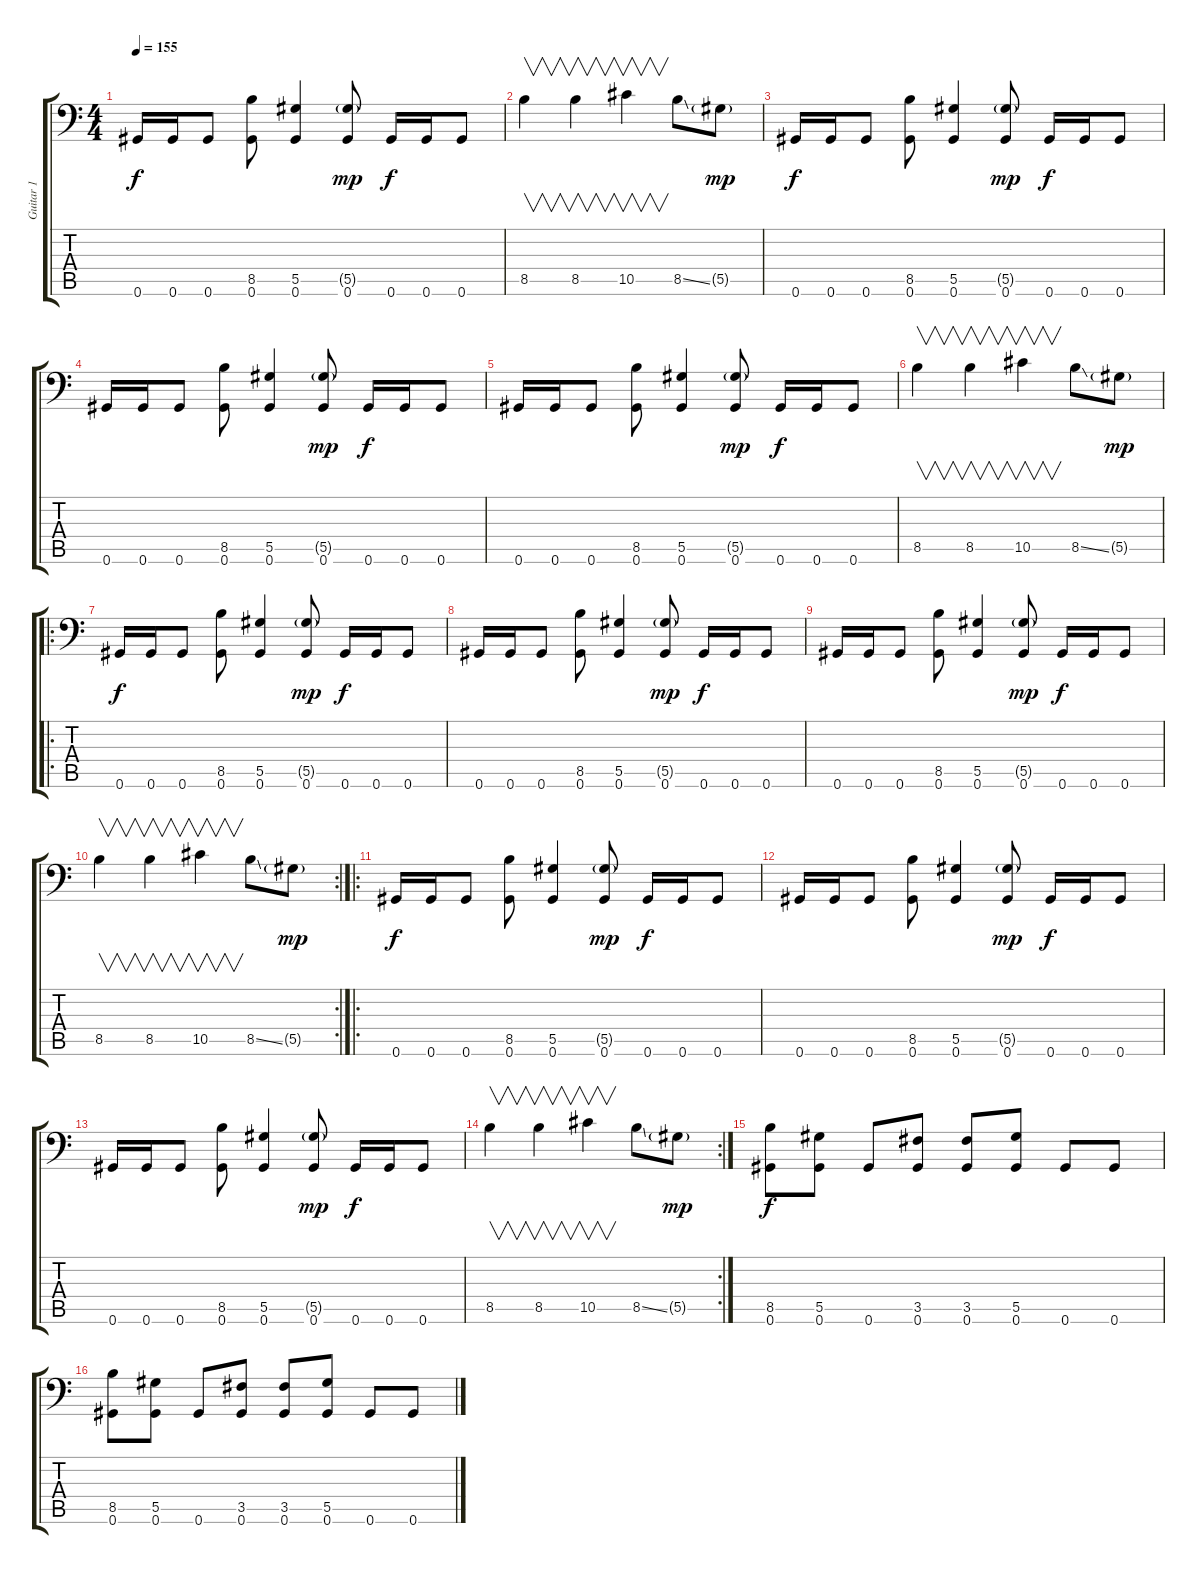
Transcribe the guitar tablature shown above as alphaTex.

\track ("Guitar 1" "Guitar 1") {instrument overdrivenguitar}
\staff {score tabs}
\tuning (Bb3 F3 Db3 Ab2 Eb2 Ab1) {hide}
\ts (4 4)
\tempo 155
\clef f4
\ks c
0.6.16{dy f} 0.6.16 0.6.8 (8.5 0.6).8 (5.5 0.6).4 (5.5{g} 0.6).8{dy mp} 0.6.16{dy f} 0.6.16 0.6.8 |
8.5.4{v} 8.5.4{v} 10.5.4{v} 8.5{ss}.8 5.5{g}.8{dy mp} |
0.6.16{dy f} 0.6.16 0.6.8 (8.5 0.6).8 (5.5 0.6).4 (5.5{g} 0.6).8{dy mp} 0.6.16{dy f} 0.6.16 0.6.8 |
0.6.16 0.6.16 0.6.8 (8.5 0.6).8 (5.5 0.6).4 (5.5{g} 0.6).8{dy mp} 0.6.16{dy f} 0.6.16 0.6.8 |
0.6.16 0.6.16 0.6.8 (8.5 0.6).8 (5.5 0.6).4 (5.5{g} 0.6).8{dy mp} 0.6.16{dy f} 0.6.16 0.6.8 |
8.5.4{v} 8.5.4{v} 10.5.4{v} 8.5{ss}.8 5.5{g}.8{dy mp} |
\ro
0.6.16{dy f} 0.6.16 0.6.8 (8.5 0.6).8 (5.5 0.6).4 (5.5{g} 0.6).8{dy mp} 0.6.16{dy f} 0.6.16 0.6.8 |
0.6.16 0.6.16 0.6.8 (8.5 0.6).8 (5.5 0.6).4 (5.5{g} 0.6).8{dy mp} 0.6.16{dy f} 0.6.16 0.6.8 |
0.6.16 0.6.16 0.6.8 (8.5 0.6).8 (5.5 0.6).4 (5.5{g} 0.6).8{dy mp} 0.6.16{dy f} 0.6.16 0.6.8 |
\rc 2
8.5.4{v} 8.5.4{v} 10.5.4{v} 8.5{ss}.8 5.5{g}.8{dy mp} |
\ro
0.6.16{dy f} 0.6.16 0.6.8 (8.5 0.6).8 (5.5 0.6).4 (5.5{g} 0.6).8{dy mp} 0.6.16{dy f} 0.6.16 0.6.8 |
0.6.16 0.6.16 0.6.8 (8.5 0.6).8 (5.5 0.6).4 (5.5{g} 0.6).8{dy mp} 0.6.16{dy f} 0.6.16 0.6.8 |
0.6.16 0.6.16 0.6.8 (8.5 0.6).8 (5.5 0.6).4 (5.5{g} 0.6).8{dy mp} 0.6.16{dy f} 0.6.16 0.6.8 |
\rc 2
8.5.4{v} 8.5.4{v} 10.5.4{v} 8.5{ss}.8 5.5{g}.8{dy mp} |
(8.5 0.6).8{dy f} (5.5 0.6).8 0.6.8 (3.5 0.6).8 (3.5 0.6).8 (5.5 0.6).8 0.6.8 0.6.8 |
(8.5 0.6).8 (5.5 0.6).8 0.6.8 (3.5 0.6).8 (3.5 0.6).8 (5.5 0.6).8 0.6.8 0.6.8
